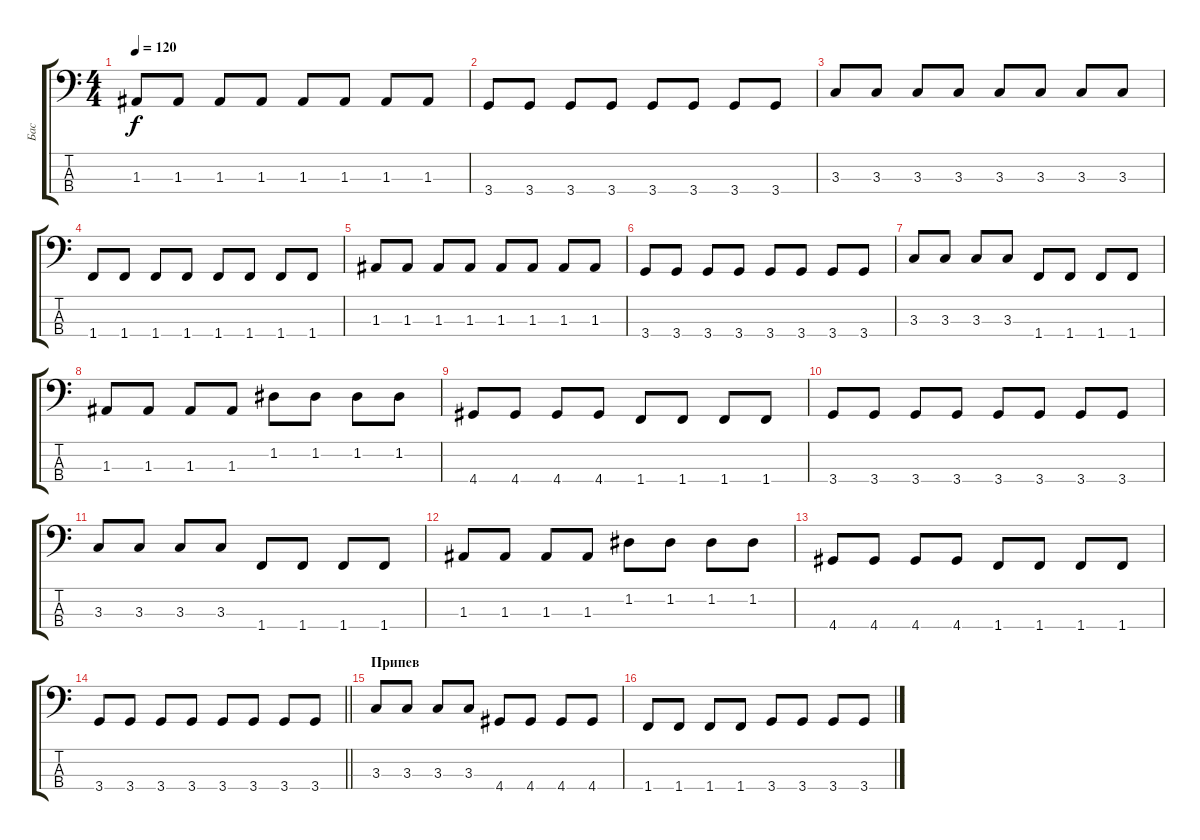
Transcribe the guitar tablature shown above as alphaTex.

\track ("Бас" "Бас") {instrument electricbasspick}
\staff {score tabs}
\tuning (G2 D2 A1 E1) {hide}
\ts (4 4)
\tempo 120
\clef f4
\ks c
1.3.8{dy f} 1.3.8 1.3.8 1.3.8 1.3.8 1.3.8 1.3.8 1.3.8 |
3.4.8 3.4.8 3.4.8 3.4.8 3.4.8 3.4.8 3.4.8 3.4.8 |
3.3.8 3.3.8 3.3.8 3.3.8 3.3.8 3.3.8 3.3.8 3.3.8 |
1.4.8 1.4.8 1.4.8 1.4.8 1.4.8 1.4.8 1.4.8 1.4.8 |
1.3.8 1.3.8 1.3.8 1.3.8 1.3.8 1.3.8 1.3.8 1.3.8 |
3.4.8 3.4.8 3.4.8 3.4.8 3.4.8 3.4.8 3.4.8 3.4.8 |
3.3.8 3.3.8 3.3.8 3.3.8 1.4.8 1.4.8 1.4.8 1.4.8 |
1.3.8 1.3.8 1.3.8 1.3.8 1.2.8 1.2.8 1.2.8 1.2.8 |
4.4.8 4.4.8 4.4.8 4.4.8 1.4.8 1.4.8 1.4.8 1.4.8 |
3.4.8 3.4.8 3.4.8 3.4.8 3.4.8 3.4.8 3.4.8 3.4.8 |
3.3.8 3.3.8 3.3.8 3.3.8 1.4.8 1.4.8 1.4.8 1.4.8 |
1.3.8 1.3.8 1.3.8 1.3.8 1.2.8 1.2.8 1.2.8 1.2.8 |
4.4.8 4.4.8 4.4.8 4.4.8 1.4.8 1.4.8 1.4.8 1.4.8 |
\barLineRight lightlight
3.4.8 3.4.8 3.4.8 3.4.8 3.4.8 3.4.8 3.4.8 3.4.8 |
\section ("" "Припев")
3.3.8 3.3.8 3.3.8 3.3.8 4.4.8 4.4.8 4.4.8 4.4.8 |
1.4.8 1.4.8 1.4.8 1.4.8 3.4.8 3.4.8 3.4.8 3.4.8
